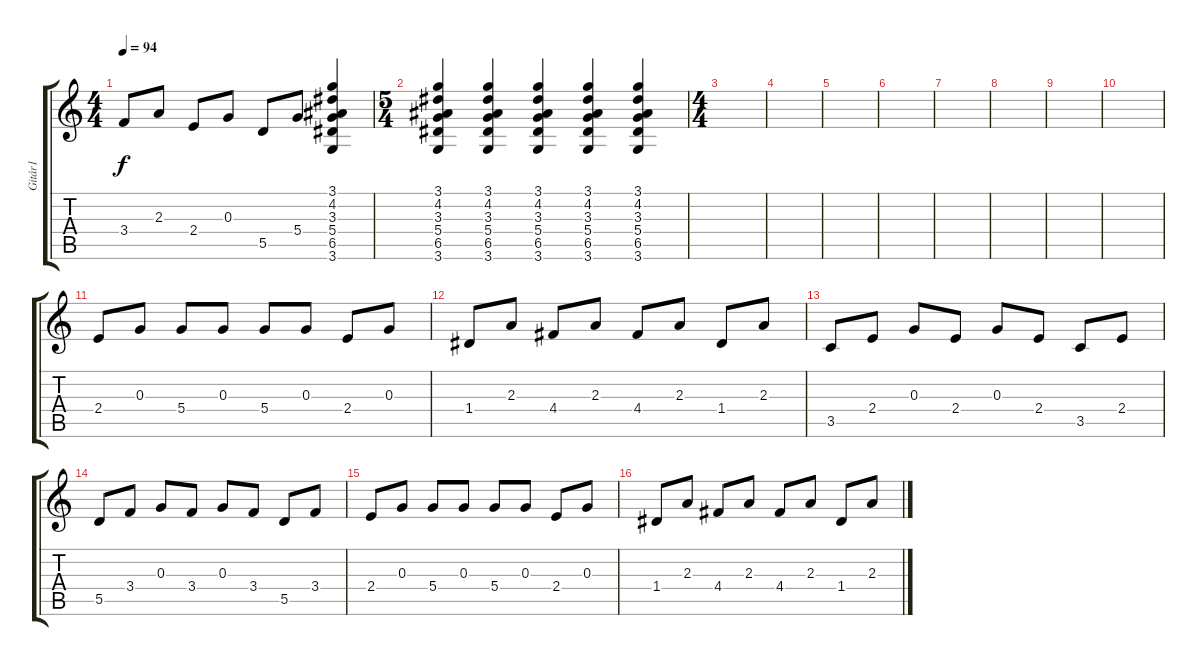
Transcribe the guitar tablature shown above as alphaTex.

\track ("Gitár1" "Gitár1") {instrument acousticguitarnylon}
\staff {score tabs}
\tuning (E4 B3 G3 D3 A2 E2) {hide}
\ts (4 4)
\tempo 94
\clef g2
\ks c
3.4.8{dy f} 2.3.8 2.4.8 0.3.8 5.5.8 5.4.8 (3.1 4.2 3.3 5.4 6.5 3.6).4 |
\ts (5 4)
(3.1 4.2 3.3 5.4 6.5 3.6).4 (3.1 4.2 3.3 5.4 6.5 3.6).4 (3.1 4.2 3.3 5.4 6.5 3.6).4 (3.1 4.2 3.3 5.4 6.5 3.6).4 (3.1 4.2 3.3 5.4 6.5 3.6).4 |
\ts (4 4)
|
|
|
|
|
|
|
|
2.4.8 0.3.8 5.4.8 0.3.8 5.4.8 0.3.8 2.4.8 0.3.8 |
1.4.8 2.3.8 4.4.8 2.3.8 4.4.8 2.3.8 1.4.8 2.3.8 |
3.5.8 2.4.8 0.3.8 2.4.8 0.3.8 2.4.8 3.5.8 2.4.8 |
5.5.8 3.4.8 0.3.8 3.4.8 0.3.8 3.4.8 5.5.8 3.4.8 |
2.4.8 0.3.8 5.4.8 0.3.8 5.4.8 0.3.8 2.4.8 0.3.8 |
1.4.8 2.3.8 4.4.8 2.3.8 4.4.8 2.3.8 1.4.8 2.3.8
